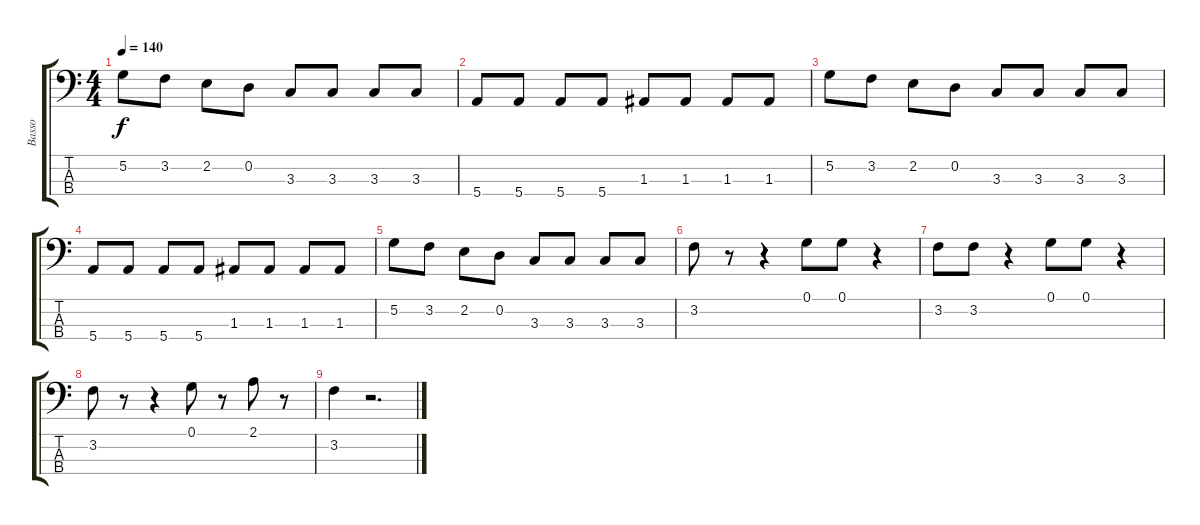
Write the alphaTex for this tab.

\track ("Basso" "Basso") {instrument electricbasspick}
\staff {score tabs}
\tuning (G2 D2 A1 E1) {hide}
\ts (4 4)
\tempo 140
\clef f4
\ks c
5.2.8{dy f} 3.2.8 2.2.8 0.2.8 3.3.8 3.3.8 3.3.8 3.3.8 |
5.4.8 5.4.8 5.4.8 5.4.8 1.3.8 1.3.8 1.3.8 1.3.8 |
5.2.8 3.2.8 2.2.8 0.2.8 3.3.8 3.3.8 3.3.8 3.3.8 |
5.4.8 5.4.8 5.4.8 5.4.8 1.3.8 1.3.8 1.3.8 1.3.8 |
5.2.8 3.2.8 2.2.8 0.2.8 3.3.8 3.3.8 3.3.8 3.3.8 |
3.2.8 r.8 r.4 0.1.8 0.1.8 r.4 |
3.2.8 3.2.8 r.4 0.1.8 0.1.8 r.4 |
3.2.8 r.8 r.4 0.1.8 r.8 2.1.8 r.8 |
3.2.4 r.2{d}
